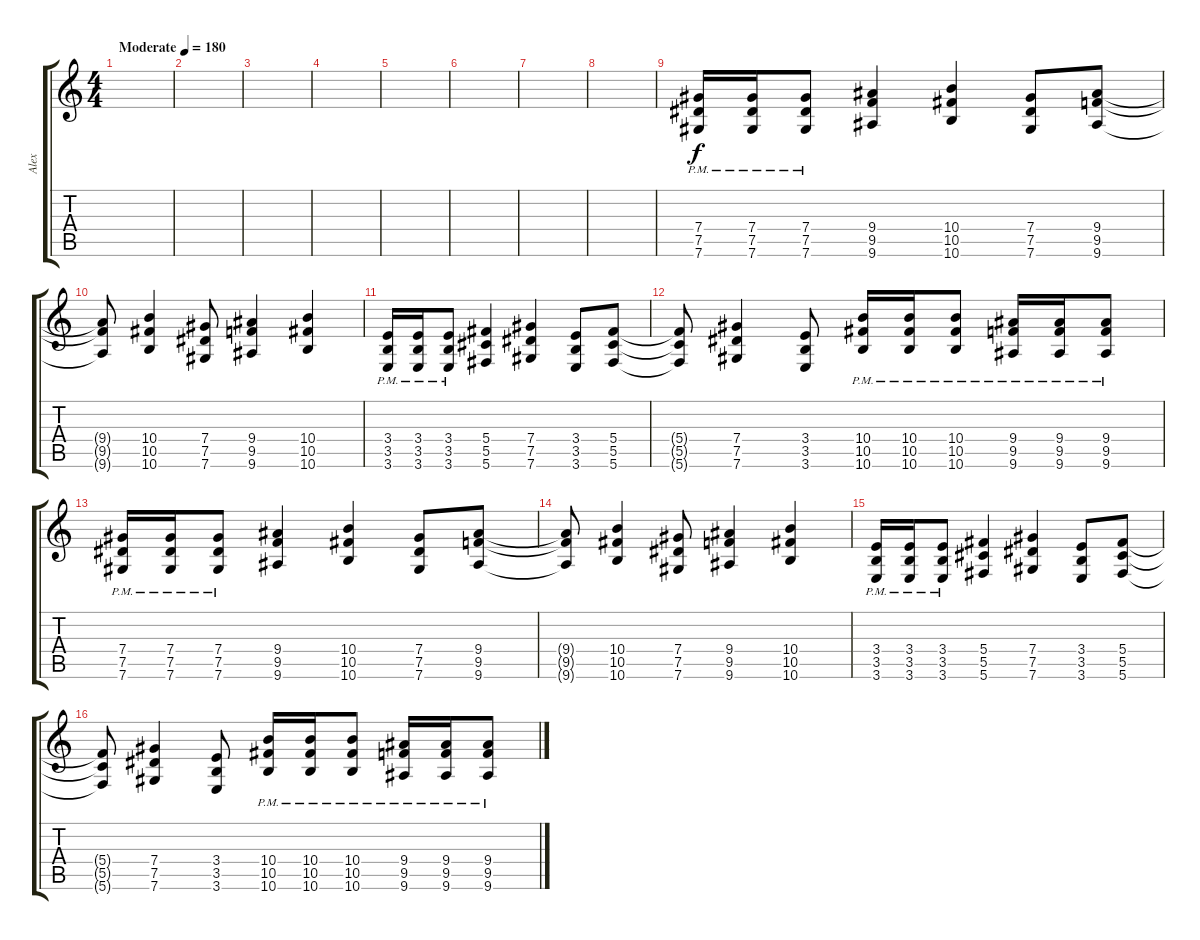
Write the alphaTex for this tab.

\track ("Alex" "Alex") {instrument distortionguitar}
\staff {score tabs}
\tuning (Eb4 Bb3 Gb3 Db3 Ab2 Db2) {hide}
\ts (4 4)
\tempo (180 "Moderate")
\clef g2
\ks c
|
|
|
|
|
|
|
|
(7.4{pm} 7.5{pm} 7.6{pm}).16 (7.4{pm} 7.5{pm} 7.6{pm}).16 (7.4{pm} 7.5{pm} 7.6{pm}).8 (9.4 9.5 9.6).4 (10.4 10.5 10.6).4 (7.4 7.5 7.6).8 (9.4 9.5 9.6).8 |
(9.4{t} 9.5{t} 9.6{t}).8 (10.4 10.5 10.6).4 (7.4 7.5 7.6).8 (9.4 9.5 9.6).4 (10.4 10.5 10.6).4 |
(3.4{pm} 3.5{pm} 3.6{pm}).16 (3.4{pm} 3.5{pm} 3.6{pm}).16 (3.4{pm} 3.5{pm} 3.6{pm}).8 (5.4 5.5 5.6).4 (7.4 7.5 7.6).4 (3.4 3.5 3.6).8 (5.4 5.5 5.6).8 |
(5.4{t} 5.5{t} 5.6{t}).8 (7.4 7.5 7.6).4 (3.4 3.5 3.6).8 (10.4{pm} 10.5{pm} 10.6{pm}).16 (10.4{pm} 10.5{pm} 10.6{pm}).16 (10.4{pm} 10.5{pm} 10.6{pm}).8 (9.4{pm} 9.5{pm} 9.6{pm}).16 (9.4{pm} 9.5{pm} 9.6{pm}).16 (9.4{pm} 9.5{pm} 9.6{pm}).8 |
(7.4{pm} 7.5{pm} 7.6{pm}).16 (7.4{pm} 7.5{pm} 7.6{pm}).16 (7.4{pm} 7.5{pm} 7.6{pm}).8 (9.4 9.5 9.6).4 (10.4 10.5 10.6).4 (7.4 7.5 7.6).8 (9.4 9.5 9.6).8 |
(9.4{t} 9.5{t} 9.6{t}).8 (10.4 10.5 10.6).4 (7.4 7.5 7.6).8 (9.4 9.5 9.6).4 (10.4 10.5 10.6).4 |
(3.4{pm} 3.5{pm} 3.6{pm}).16 (3.4{pm} 3.5{pm} 3.6{pm}).16 (3.4{pm} 3.5{pm} 3.6{pm}).8 (5.4 5.5 5.6).4 (7.4 7.5 7.6).4 (3.4 3.5 3.6).8 (5.4 5.5 5.6).8 |
(5.4{t} 5.5{t} 5.6{t}).8 (7.4 7.5 7.6).4 (3.4 3.5 3.6).8 (10.4{pm} 10.5{pm} 10.6{pm}).16 (10.4{pm} 10.5{pm} 10.6{pm}).16 (10.4{pm} 10.5{pm} 10.6{pm}).8 (9.4{pm} 9.5{pm} 9.6{pm}).16 (9.4{pm} 9.5{pm} 9.6{pm}).16 (9.4{pm} 9.5{pm} 9.6{pm}).8
